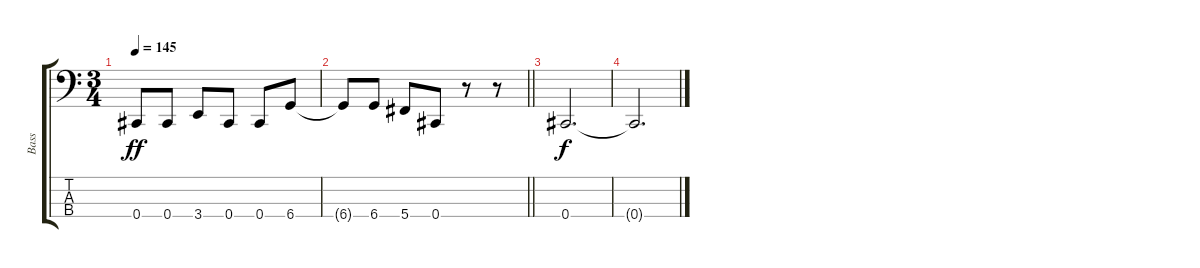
\track ("Bass" "Bass") {instrument electricbasspick}
\staff {score tabs}
\tuning (Gb2 Db2 Ab1 Db1) {hide}
\ts (3 4)
\tempo 145
\clef f4
\ks c
0.4.8{dy ff} 0.4.8 3.4.8 0.4.8 0.4.8 6.4.8 |
\barLineRight lightlight
6.4{t}.8 6.4.8 5.4.8 0.4.8 r.8 r.8 |
0.4.2{d dy f volume 1} |
0.4{t}.2{d}
